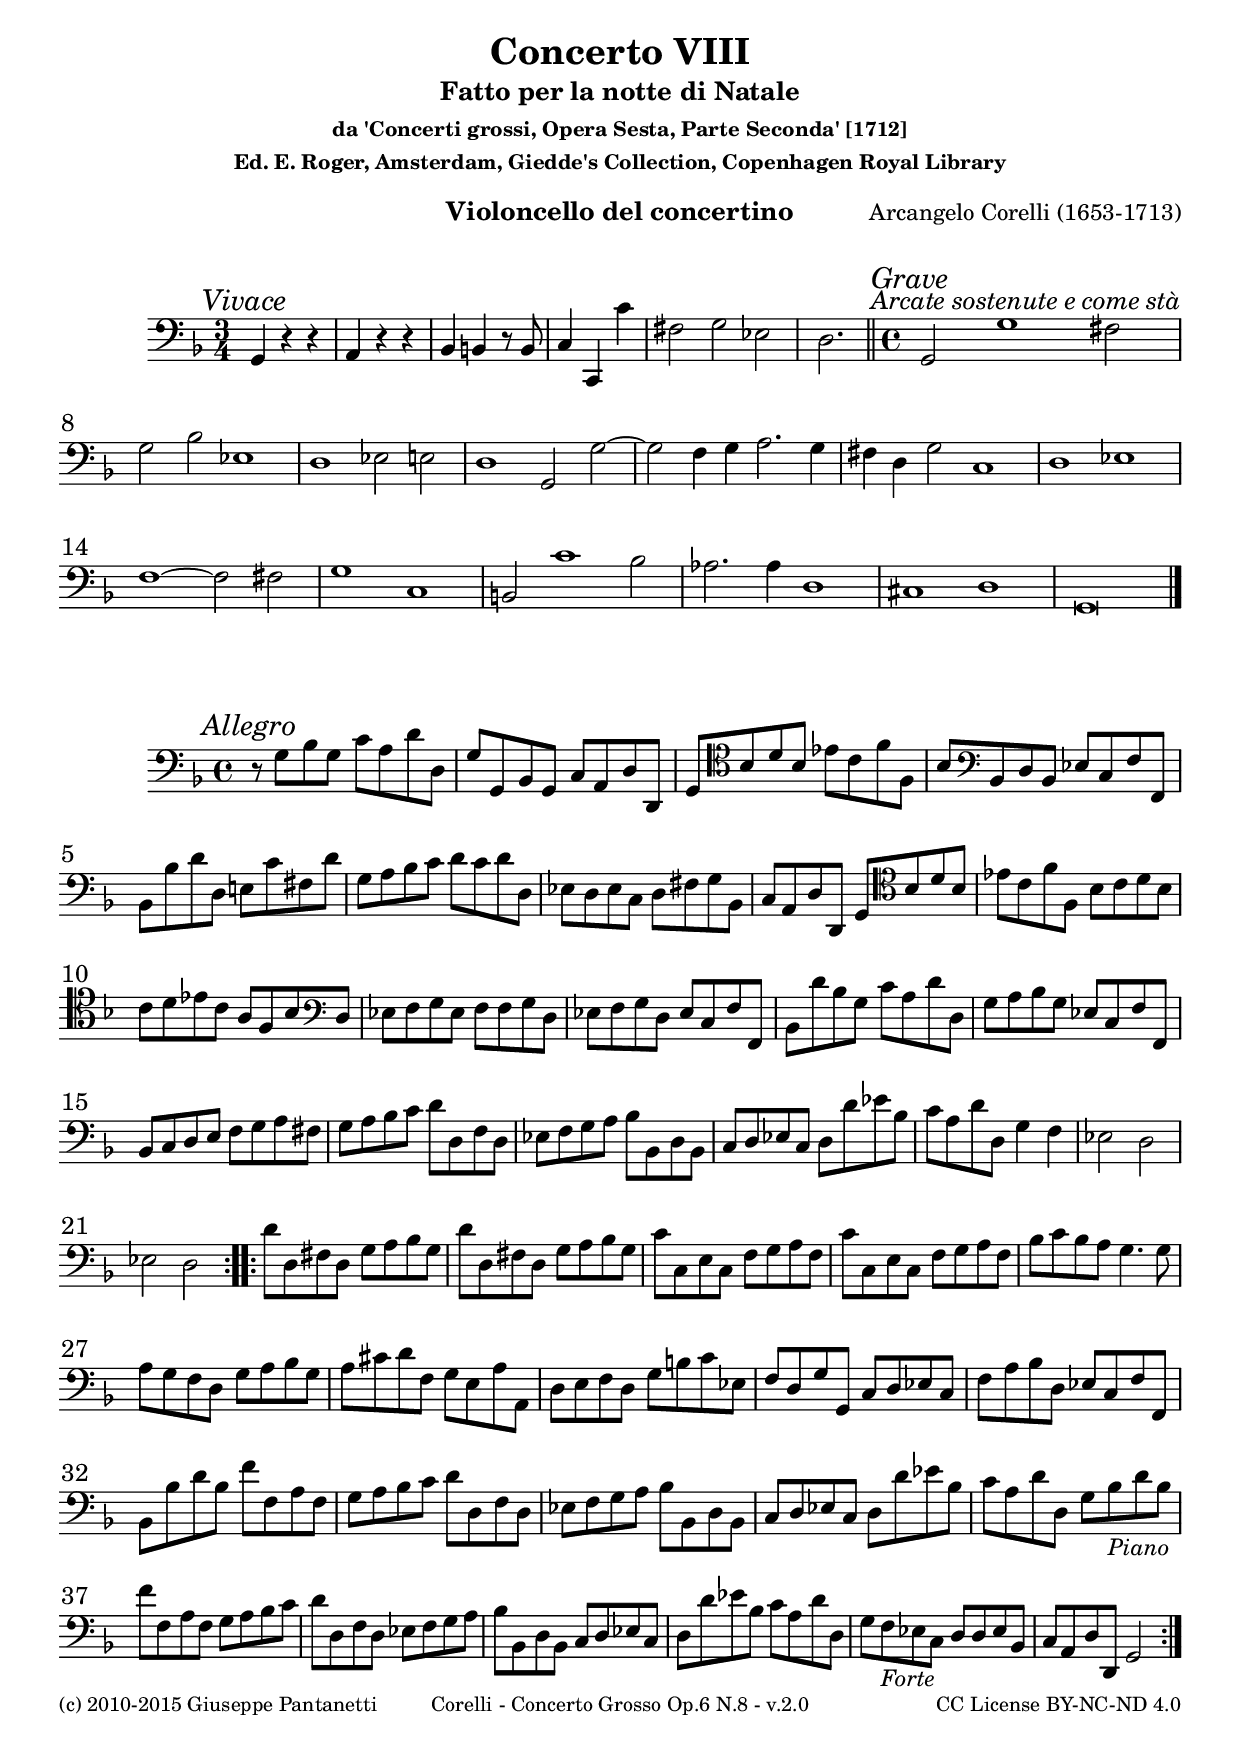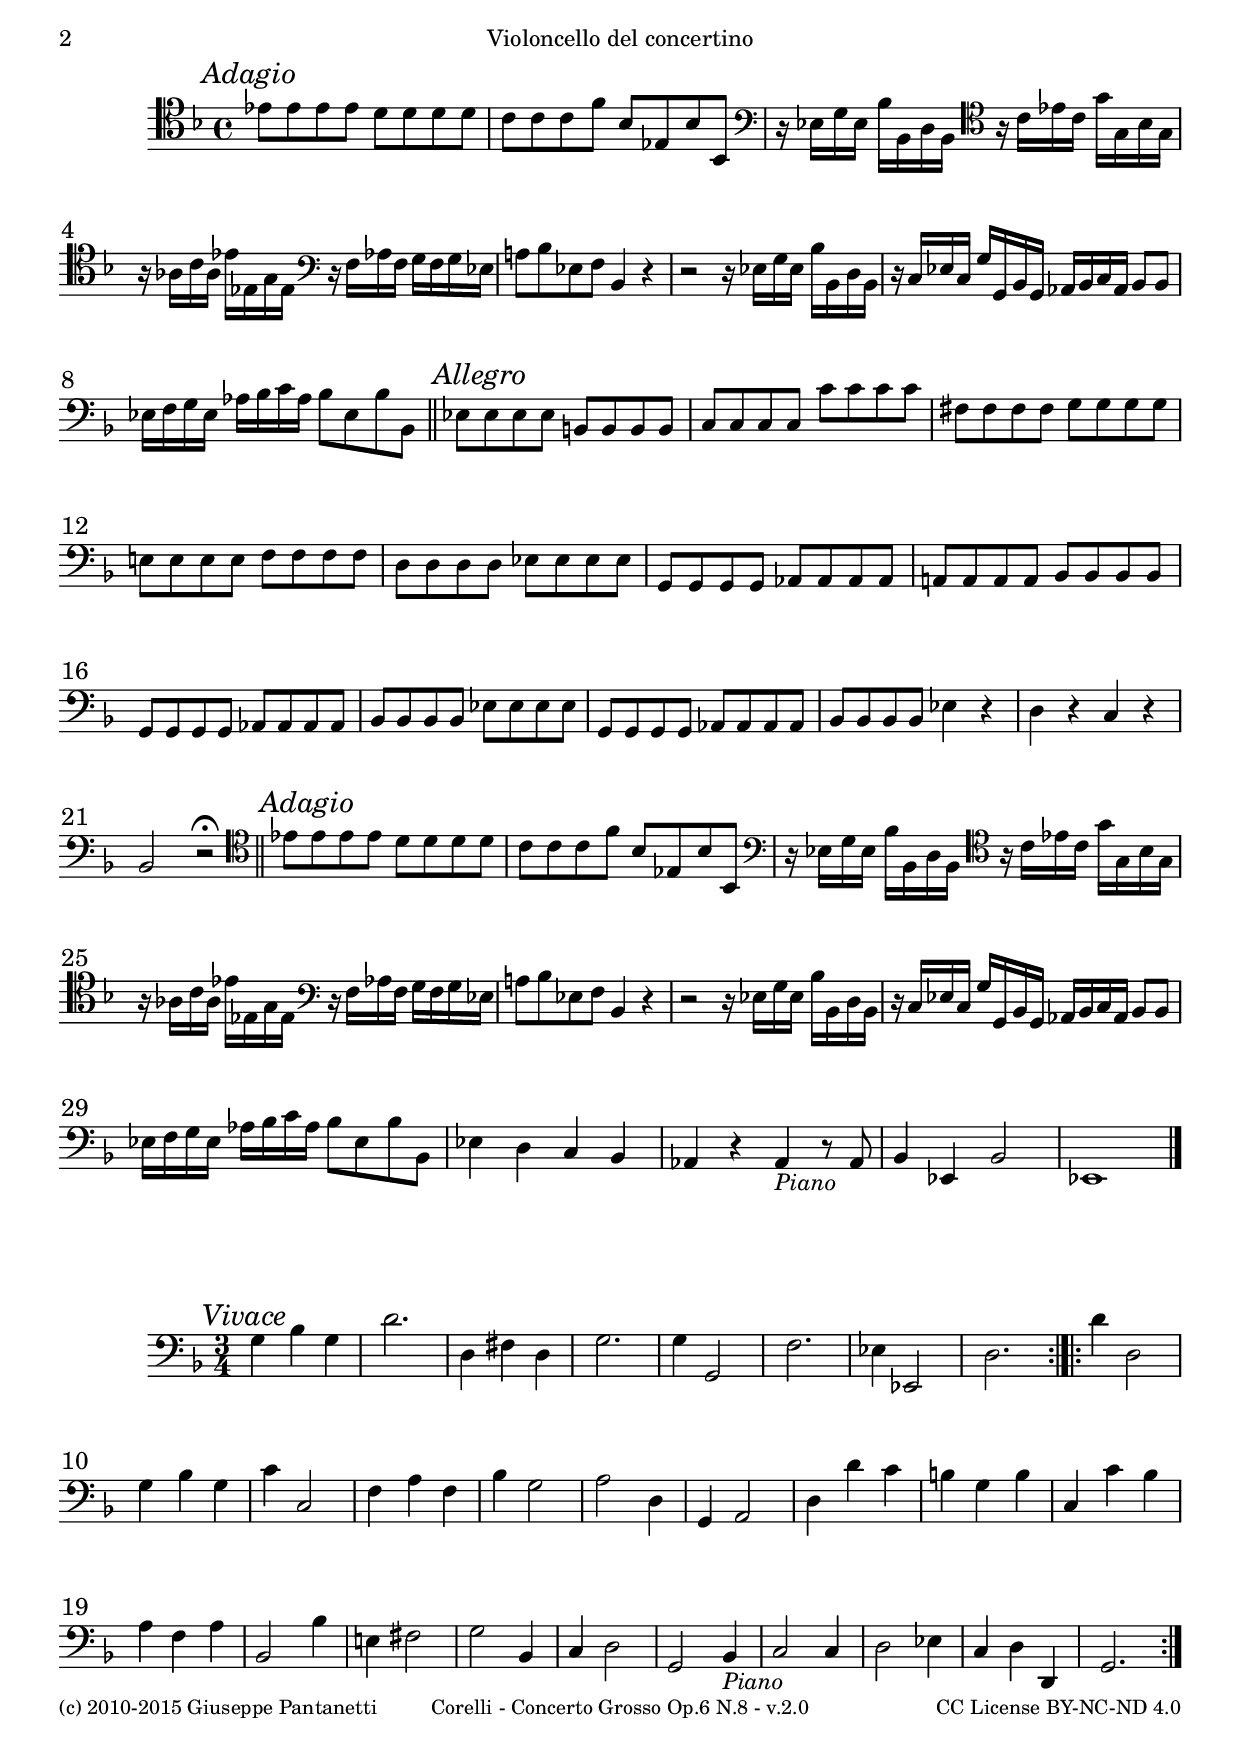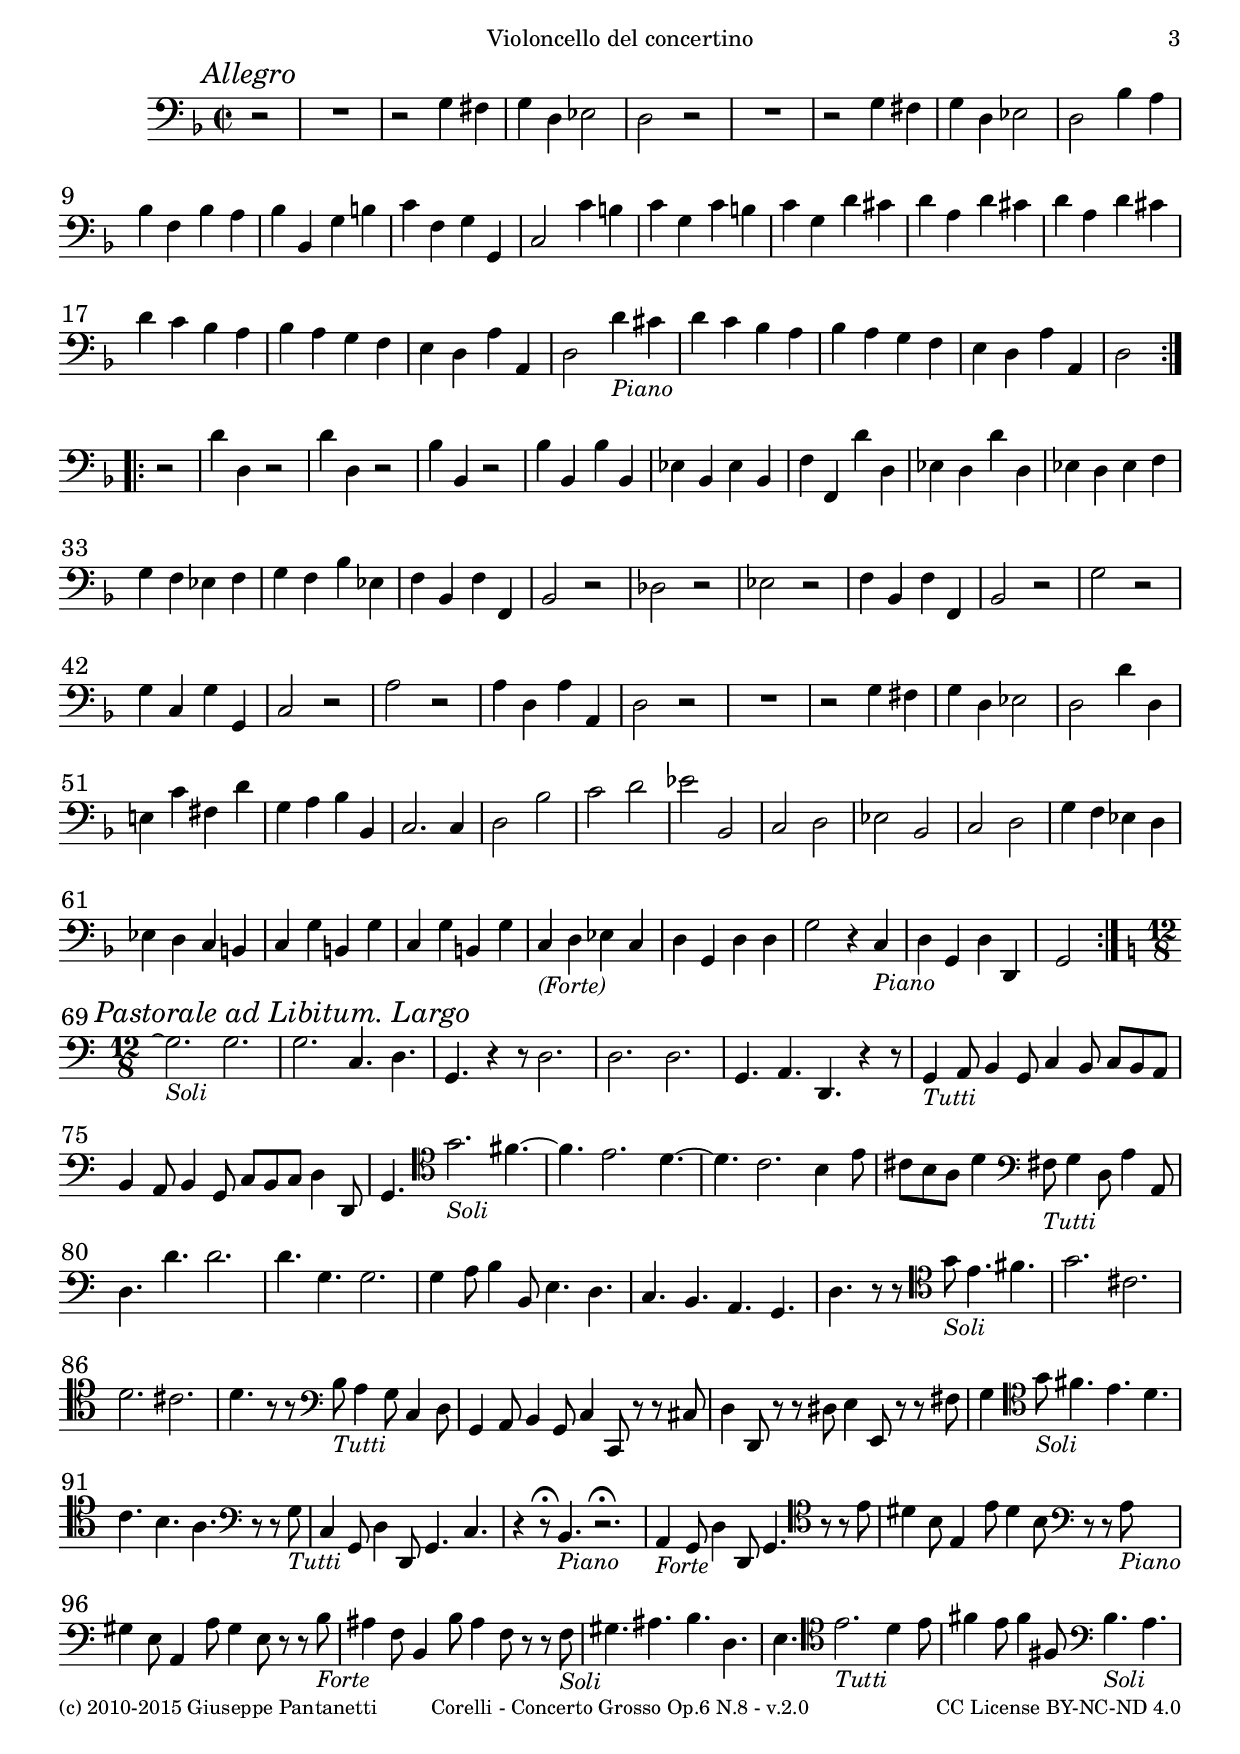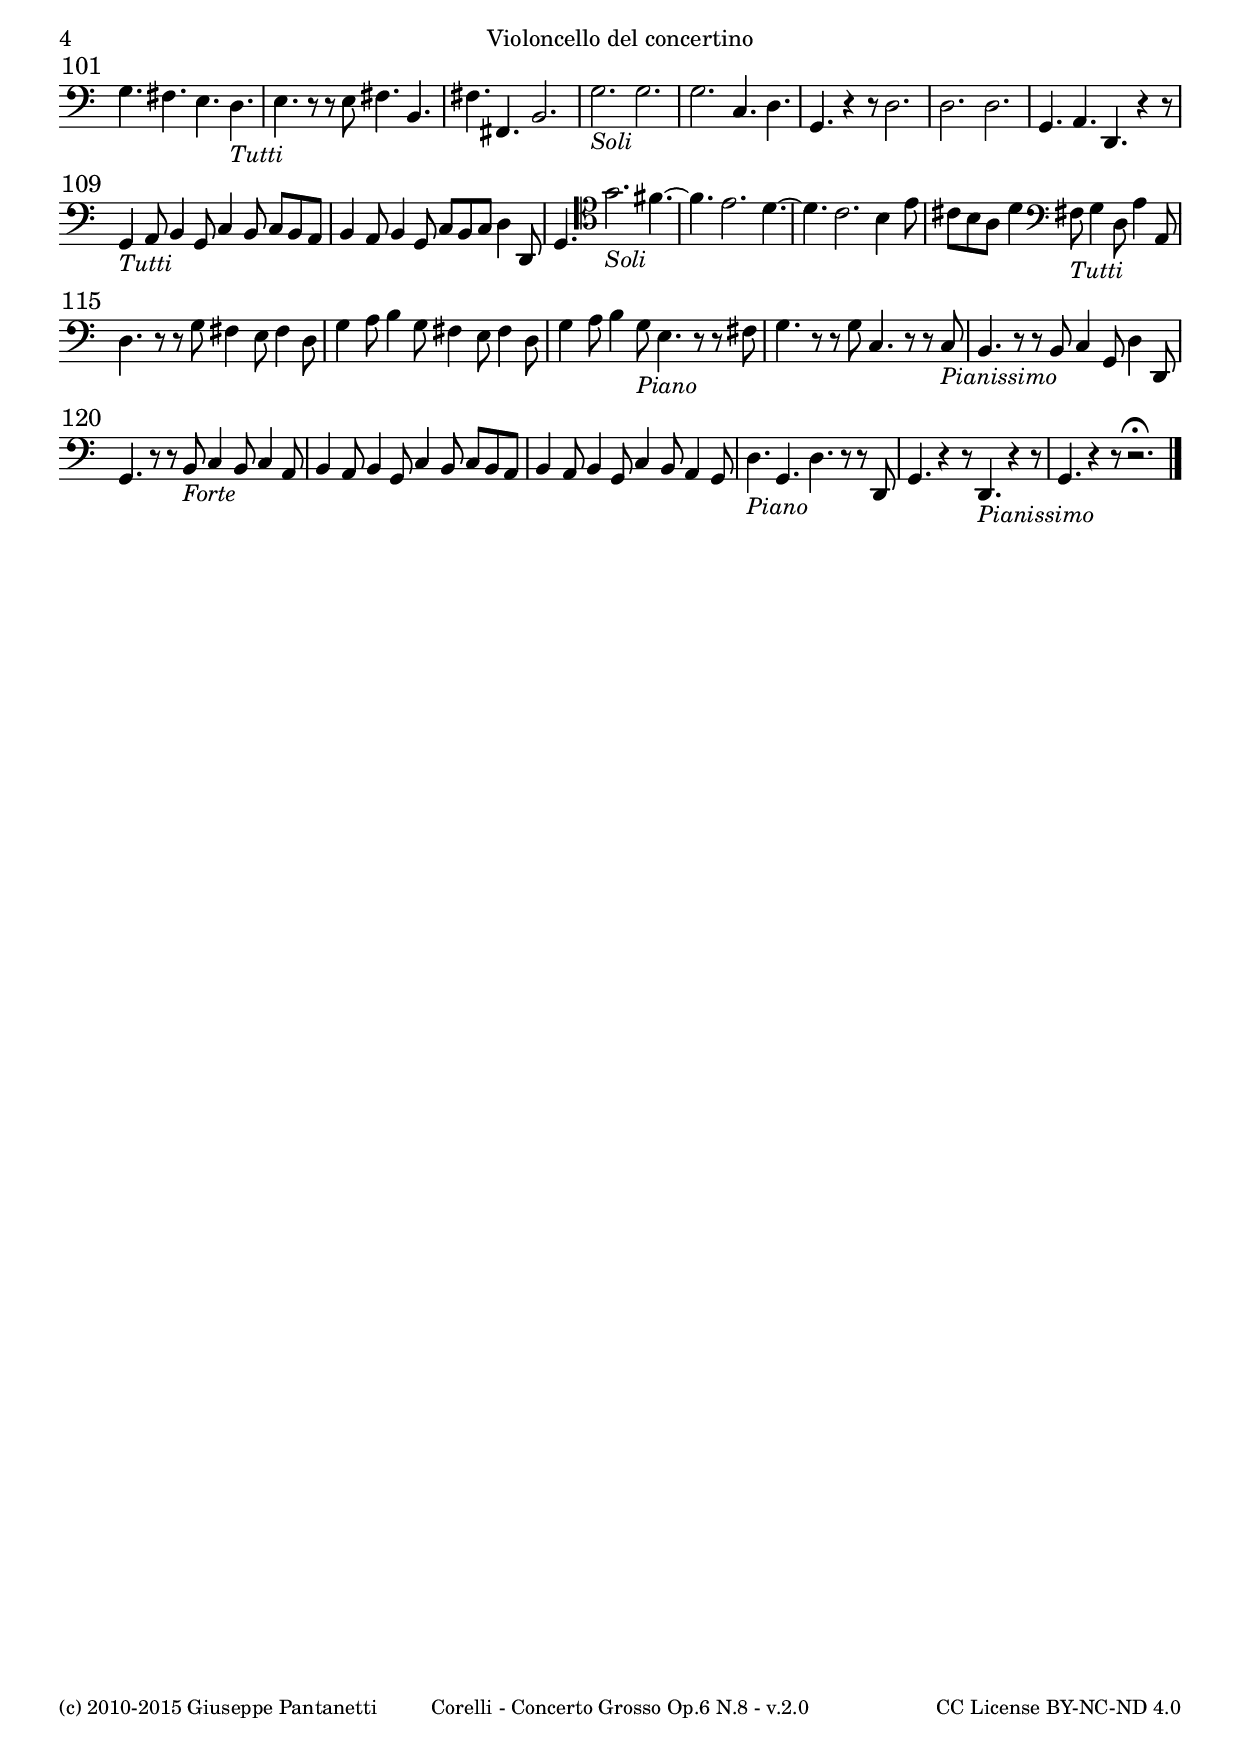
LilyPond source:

\include "corelli-op6n8_header.ly"
\include "corelli-op6n8_paper.ly"
\include "corelli-op6n8_utilities.ly"

% #(set-global-staff-size 17.6)

\layout {
	\context { \Score skipBars = ##t }
}

\paper {
	auto-first-page-number = ##t
}

vcvivace = \relative c {
	\global
	\time 3/4
	\key d \minor
	\clef bass

	g4 r r |
	a r r |
	bes b r8 b |
	c4 c, c'' |
	\set Score.measureLength = #(ly:make-moment 6 4)
	fis,2 g ees |
	\set Score.measureLength = #(ly:make-moment 3 4)
	d2. | \bar "||"
}

clvivace = \figuremode {
	\global
	\time 3/4

  <_>4 <_> <_> |
  <6+> <_> <_> |
  <6> <6 5> <_> |
  <9 _-> <8> <_> |
	\set Score.measureLength = #(ly:make-moment 6 4)
	<6 5>2 <_> <6> |
	\set Score.measureLength = #(ly:make-moment 3 4)
	<_+>2. | \bar "||"
}

vcgrave = \relative c' {
	\global
	\clef bass
	\time 4/4
	\set Score.measureLength = #(ly:make-moment 4 2)

	g,2 g'1 fis2 |
  g2 bes ees,1 |
  d ees2 e |
  d1 g,2 g'~ |
  g f4 g a2. g4 |
  fis d g2 c,1 |

  d ees |
  f~ f2 fis |
  g1 c, |
  b2 c'1 bes2 |
  aes2. aes4 d,1 |
  cis d |
	g,\breve | \bar "|."
}

clgrave = \figuremode {
	\global
	\clef bass
	\time 4/4
	\set Score.measureLength = #(ly:make-moment 4 2)

	<_>2 <5> <4 2> <6 5> |
  <9>2 <6> <7> <6> |
  <6 4> <5 3+> <7> <6+> |
  <4> <3+> <9> <8> | % <3+> Modificato dall'originale <3>
  <4+ 2> <6>4 <_> <5 4>2 <5- 3-> |
  <6 5>4 <_> <_>2 <9 7 _-> <8 6> |

  <7 _+>2 <6> <7> <6> |
  <7 3> <6 4> <5 4> <6 5> |
  <9> <8> <7 3!> <6- 4> |
  <6 5> <3-> <4+ 2> <6> |
  <7> <6> <7 3+> <6 4> |
  <6 5>1 <4>2 <3+> |
	<_!>\breve | \bar "|."
}

vcallegro = \relative c' {
	\global
	\clef bass
	\key d \minor
	\time 4/4
	\set Score.measureLength = #(ly:make-moment 4 4)

	\repeat volta 2 {
	  r8 g bes g c a d d, |
	  g g, bes g c a d d, |
	  g \clef tenor bes' d bes ees c f f, |
	  bes \clef bass bes, d bes ees c f f, |
	  bes bes' d d, e! c' fis, d' |

	  g, a bes c d c d d, |
	  ees d ees c d fis g bes, |
	  c a d d, g \clef tenor bes' d bes |
	  ees  c f f, bes c d bes |

	  c d ees c a f bes \clef bass d, |
	  ees f g ees f f g d |
	  ees f g d ees c f f, |
	  bes d' bes g c a d d, |
	  g a bes g ees c f f, |

	  bes c d e f g a fis |
	  g a bes c d d, f d |
	  ees f g a bes bes, d bes |
	  c d ees c d d' ees bes |
	  c a d d, g4  f |

	  ees2 d |
	  ees2 d
	}

	\repeat volta 2 {
	  \repeat unfold 2 {d'8 d, fis d g a bes g} |
	  \repeat unfold 2 {c c, e c f g a f} |

	  bes c bes a g4. g8 |
	  a g f d g a bes g |
	  a cis d f, g e a a, |
	  d e f d g b c ees, |
	  f d g g, c d ees c |

	  f a bes d, ees c f f, |
	  bes bes' d bes f' f, a f |
	  g a bes c d d, f d |
	  ees f g a bes bes, d bes |
	  c d ees c d d' ees bes |

	  c a d d, g bes_\piano d bes |
	  f' f, a f g a bes c |
	  d d, f d ees f g a |
	  bes bes, d bes c d ees c |
	  d d' ees bes c a d d, |

	  g f_\forte ees c d d ees bes |
	  c a d d, g2
	}
}

clallegro = \figuremode {
	\global
	\clef bass
	\time 4/4
	\set Score.measureLength = #(ly:make-moment 4 4)

	\repeat volta 2 {
		\repeat unfold 2 {<_>2 <6 5 _->4 <_+> } |
		\repeat unfold 2 {<_>2 <6 5>4 <3>} |
		<_>2 <6 5>4 <6 5> |

		<9>4 <6> <4> <3+> |
		<7>4 <6> <7 _+>2 |
		<6 5 _->4 <_+> <_>2 |
		<6 5>4 <3> <9> <6> |

		<9 _->4 <6> <6 5>2 |
		<9>4 <6> <7> <5> |
		<_>4 <5> <6 5> <3> |
		<_>4 <6> <6 5 _-> <_+> |
		<9>4 <6> <6 5> <3> |

		<9>4 <6> <4>2 |
		<9>4 <6> <4> <[6]> |
		<9>4 <6-> <4> <[6]> |
		<9>4 <6> <7 _+> <5> |
		<6 5>4 <_+> <_> <6> |

		<7>4 <6> <_+>2 |
		<7>4 <6> <_+>2
	}

	\repeat volta 2 {
		<[_+]>4 <[6]>2 <[6]>4 |
		<4>1 |
		<_>4 <[6]>2 <[6]>4 |
		<4>1 |

		<_>2 <[6]> |
		<_+>2 <9>4 <6> |
		<7 _+>2 <6 5>4 <_+> |
		<_>2 <7 _!>4 <_-> |
		<6 5>4 <_!> <_->2 |

		<7>2 <6 5>4 <3> |
		<_>4 <[6]> <4> <[6]> |
		<9>4 <6> <4> <[6]> |
		<9>4 <6> <4> <[6]> |
		<9 _->4 <6> <7 _+> <5>8 <[6]> |

		<6 5 _->4 <_+> <_> <[6]> |
		<4>4 <[6]> <9> <6> |
		<4>4 <[6]> <9> <6> |
		<4>4 <[6]> <9 _-> <6> |
		<7 _+>4 <5> <6 5 _-> <_+> |

		<_>4 <6> <7 _+> <5> |
		<6 5 _->4 <_+> <_>2
	}
}

vcadagio = \relative c' {
	\global
  \clef tenor

  ees8 ees ees ees d d d d |
  c c c f bes, ees, bes' bes, |

  \clef bass r16 ees g ees bes' bes, d bes \clef tenor r c' ees c g' g, bes g |
  r aes c aes ees' ees, g ees \clef bass r f aes f g f g ees |
  a!8 bes ees, f bes,4 r |

  r2 r16ees g es bes' bes, d bes |
  r c ees c g' g, bes g aes bes c aes bes8 bes |
  ees16 f g  ees aes bes c aes bes8 ees, bes' bes, |
}

cladagio = \figuremode {

  <_>2 <6> |
  <7 _->4 <6->8 <7> <7>4 <4>8 <3> |

  <_>8 <[6]> <4>4 <9>8 <6> <4>4 |
  <9>8 <6> <4>4  <9>8 <6> <7> <6-> |
  <6 5>4 <6 5>8 <3> <_>2 |

  <_>2 <4->4 <4>4 |
  <9 [_-]>8 <6>8 <4>2 <4>8 <3> |
  <_>4 <9>8 <6> <7>4 <4>8 <3> |
}

vcallegroII = \relative c' {
	\global

  ees,8 ees ees ees b b b b |
  c c c c c' c c c |
  fis, fis fis fis g g g g |
  e! e e e f f f f |
  d d d d ees ees ees ees |

  g, g g g aes aes aes aes |
  a! a a a bes bes bes bes |
  g g g g aes aes aes aes |
  bes bes bes bes ees ees ees ees |
  g, g g g aes aes aes aes |

  bes8 bes bes bes ees4 r |
	d r c r |
	bes2 r\fermata | \bar "||"
}

clallegroII = \figuremode {
	\global

	<_>2 <[6]> |
	<_>1 |
	<[6]>2 <_> |
	<[6]>2 <[_-]> |
	\repeat unfold 4 {<[6]>2 <_> }|
	<_>1 |
	<[6]>2 <_> |
	<_>1 |
	<6>2 <6 [_-]> |
	<_>1 | \bar "||"
}

vcadagioII = {
	\vcadagio
	\relative c { ees4 d c bes |
  aes r  aes_\piano r8 aes |
  bes4 ees, bes'2 |
  ees,1 } \bar "|."
}

cladagioII = {
	\cladagio
	\figuremode {
		<_>4 <6 4 2> <7 5 3> <8 6 4> |
		<5>4 <_>2 <_>8 <6> |
		<7>2 <4>4 <3> |
		<_>1 |
  } \bar "|."
}

vcvivaceII = \relative c' {
	\global
	\key d \minor
	\time 3/4
  \clef bass

  g4 bes g |
  d'2. |
  d,4 fis d |
  g2.
  g4 g,2 |
  f'2. |
  ees4 ees,2 |
	d'2. | \bar ":|.|:"
  d'4 d,2 |
  g4 bes g |
  c c,2 |
  f4 a f |

  bes g2 |
  a d,4 |
  g, a2 |
  d4 d' c |
  b g b |
  c, c' bes |
  a f a |
  bes,2 bes'4 |
  e,! fis2 |
  g bes,4 |
  c d2 |

  g, bes4_\piano |
  c2 c4 |
  d2 ees4 |
  c d d, |
  g2. \bar ":|.|:"
}

clvivaceII = \figuremode {
	\global
	\time 3/4

	<_>2. |
	<_+>2. |
	\repeat unfold 3 { <_>2. | }
	<6>2. |
	<7>4 <6>2 |
	<_+>2. |
	\repeat unfold 4 { <_>2. | }
	<_>4 <6>2 |
	<_+>2 <_>4 |
	<7 5>4 <4> <3> |
	\repeat unfold 2 { <_>2. | }
	<_->2. |
	\repeat unfold 2 { <_>2. | }
	<6 5>4 <6 5>2 |
	<9>4 <8>4 <_>4 |
	<6 5 _->4 <_+>2 |
	<_>2. |
	<9 _->4 <8>4 <_>4 |
	<7 _+>2 <5>4 |
	<7 5>4 <4>4 <3>4 |
	<_>2. |
}

vcallegroIII = \relative c' {
	\global
	\key d \minor
	\time 2/2
  	\clef bass

	\repeat volta 2 {
		\partial 4*2 \repeat unfold 2 { r2 | R1 | r2 g4 fis | g d ees2 | d }
		bes'4 a | bes f bes a |
		bes bes, g' b |
		c f, g g, |
		c2 c'4 b |
		c g c b |
		c g d' cis |
		d a d cis |

		d a d cis |
		d c bes a |
		bes a g f |
		e d a' a, |
		d2 d'4_\piano cis |
		d c bes a |
		bes a g f |
		e d a' a, |

		d2 \break
	}

	\repeat volta 2 {
	  r2 |
	  d'4 d, r2 |
	  d'4 d, r2 |
	  bes'4 bes, r2 |
	  bes'4 bes, bes'4 bes, |
	  ees bes ees bes |
	  f' f, d'' d, |
	  ees d d' d, |
	  ees d ees f |

	  g f ees f |
	  g f bes ees, |
	  f bes, f' f, |
	  bes2 r |
	  des r |
	  ees r |
	  f4 bes, f' f, |
	  bes2 r |
	  g' r |
	  g4 c, g' g, |

	  c2 r |
	  a' r |
	  a4 d, a' a, |
	  d2 r |
	  R1 |
	  r2 g4 fis |
	  g d ees2 |
	  d d'4 d, |
	  e! c' fis, d' |
	  g, a bes bes, |

	  c2. c4 |
	  d2 bes' |
	  c d |
	  ees bes, |
	  c d |
	  ees bes |
	  c d |
	  g4 f ees d |
	  ees d c b |
	  c g' b, g' |

	  c, g' b, g' |
	  c,_\forteb d ees c |
	  d g, d' d |
	  g2 r4 c,4_\piano |
	  d g, d' d, |

		\set Score.measureLength = #(ly:make-moment 2 4)
	        g2
	}
}

clallegroIII = \figuremode {
	\global
	\time 2/2

	\repeat volta 2 {
		\partial 4*2 <_>2 |
		<_>1*2 |
		<_>2 <7>4 <6> |
		<_+>2 <_> |
		<_>1 |
		<_>1 |

		<_>2 <7>4 <6> |
		<_+>2 <_> |
		<_>1 |
		<_>2 <_!> |
		<_->2 <4>4 <3> |
		<_->2 <_> |
		<_>2 <[_-]>2 |
		<_>1*2 |

		<_>2 <6>4 <6> |
		<6>4 <6> <6> <6> |
		<6>4 <6> <6> <6> |
		<6+>2 <4>4 <3> |
		<_>2 <6>4 <6> |
		<6>4 <6> <6> <6> |
		<6>4 <6> <6> <6> |
		<6+>2 <4>4 <3> |

		<_>2
	}

	\repeat volta 2 {
		<_>2 |
		<_+>4 <_>4 <_>2 |
		<_+>4 <_>4 <_>2 |
		<_>1*3 |
		<_>2 <6> |
		<6>4 <6> <6> <_>4 |
		<6>4 <_> <6>4 <6> |

		<6->4 <6> <6> <6> |
		<6->4 <6> <_>2 |
		<7>2 <4>4 <3> |
		<_>1 |
		<6>2 <_> |
		<_->2 <_> |
		<_>4 <_-> <4> <3> |
		<_>1 |
		<_!>2 <_>2 |
		<_!>4 <_-> <4> <3> |

		<_>1 |
		<_+>2 <_> |
		<_+>2 <4>4 <3> |
		<_>1*3 |
		<_>2 <7>4 <6> |
		<_+>2 <_> |
		<7>2 <5> |
		<9>2 <6> |

		<_->2. <_>4 |
		<_+>2 <_> |
		<_->2 <_+> |
		<_>1 |
		<_->2 <_+> |
		<_>1 |
		<6 4+ 3->4 <7 5> <4> <3> |
		<_>1*5 |

		<7 _+>2 <4>4 <3> |
		<_>2 <_>4 <_-> |
		<7 _+>2 <4>4 <3> |

		\set Score.measureLength = #(ly:make-moment 2 4)
			<_>2
	}
}

vcpastoralepiece = \relative c' {
  g2. c,4. d |

  g, r4 r8 d'2. |
  d d |
  g,4. a d, r4 r8  |
  g4_\tutti a8 b4 g8 c4 b8 c b a |
  b4 a8 b4 g8 c b c d4 d,8 |
  g4. \clef tenor g''2._\soli fis4.~ |

  fis e2. d4.~ |
  d c2. b4 e8 |
  cis b a d4 \clef bass fis,8_\tutti g4 d8 a'4 a,8 |
}

clpastoralepiece = \figuremode {
	<_>2. <6 4> |
	<5>2. <_>4. <_+> |

	<_>2. <_+> |
	<6 4>2. <_+> |
	<_>4. <_+> <_>2. |
	<_>1. |
	<_>2. <6 5>4. <_+> |
	<_>4. <5> <4 2> <6> |

	<4 2>4. <6> <4 2> <6> |
	<4 2>4. <6> <4+ 2> <6> |
	<6 5>4. <_+>4 <_>8 <_>4. <4>4 <3>8 |
}

vcpastorale = \relative c {
	\global
	\key c \major
	\time 12/8

  g'2.\repeatTie_\soli g |
	\vcpastoralepiece
  d4. d' d2. |
  d4. g, g2. |

  g4 a8 b4 b,8 e4. d |
  c b a g |
  d' r8 r \clef tenor g'8_\soli e4. fis |
  g2. cis, |
  d cis |

  d4. r8 r \clef bass b8_\tutti a4 g8 c,4 d8 |
  g,4 a8 b4 g8 c4 c,8 r r cis' |
  d4 d,8 r r dis' e4 e,8 r r fis' |
  g4 \clef tenor g'8_\soli fis4. e d |

  c b a \clef bass r8 r g8_\tutti  |
  c,4 g8 d'4 d,8 g4. c |
  r4 r8\fermata b4._\piano r2.\fermata |
  a4_\forte g8 d'4 d,8 g4. \clef tenor r8 r e'' |
  dis4 b8 e,4 e'8

  dis4 b8 \clef bass r8 r a_\piano |
  gis4 e8 a,4 a'8 gis4 e8 r r b'_\forte |
  ais4 f8 b,4 b'8 ais4 f8 r r f_\soli |
  gis4. ais b d, |
  e \clef tenor e'2._\tutti  d4 e8 |
  fis4 e8 fis4 fis,8 \clef bass b4._\soli a |

  g fis e d_\tutti |
  e r8 r e fis4. b, |
  fis' fis, b2. |

  g'2._\soli g |
	\vcpastoralepiece
  d4. r8 r g fis4 e8 fis4 d8 |

  g4 a8 b4 g8 fis4 e8 fis4 d8 |
  g4 a8 b4 g8_\piano e4. r8 r fis |
  g4. r8 r g c,4. r8 r c8_\pianissimo |
  b4. r8 r b c4 g8 d'4 d,8 |
  g4. r8 r b8_\forte c4 b8 c4 a8 |

  b4 a8 b4 g8 c4 b8 c b a |
  b4 a8 b4 g8 c4 b8 a4 g8 |
  d'4._\piano g, d' r8 r d, |
  g4. r4 r8 d4._\pianissimo r4 r8 |
	g4. r4 r8 r2.^\fermata \bar "|."
}

clpastorale = \figuremode {
	\global
	\time 12/8

	\clpastoralepiece
	<_+>4. <_> <6 4>2. |
	<_+>4. <_> <6 4>2. |

	<5>4. <_> <7>4 <6>8 <7 _+>4 <6>8 |
	<7>4 <6>8 <7>4 <6>8 <5>4 <6+>8 <_>4. |
	<_+>4. <_> <6 5> <5> |
	<9>4. <8 3-> <6 5>2. |
	<5 4>2. <6 5> |

	<_+>4. <_>4 <6>8 <_>4. <6 5>4 <_+>8 |
	<_>4.*3 <6>4. |
	<_+>4. <6> <_> <6> |
	<4>4 <6>8 <7>4 <6>8 <7>4 <6>8 <7 _+>4 <6>8 |

	<7>4 <6>8 <7>4 <6>8 <6+>4. <_> |
	<_>4. <4>4 <3>8 <_>4. <_> |
	<_>4. <6> <_>2. |
	<6+>4. <4>4 <3>8 <_>4. <_> |
	<_>1.*3

	<7>4. <5> <4> <6> |
	<7>4. <6> <4+ 2> <6> |

	<6 4>4. <5 3> <_> <6 4 2> |
	<7 5 3>4. <8 6 4> <9 7 5> <6> |
	<9>4. <8>  <7 _+> <_> |
	<6 4>4. <5 3> <_>2. |

	\clpastoralepiece
	<_>1.*2 |
	<_>2. <7> |
	<4>4. <_> <7>4. <_>4 <6>8 |
	<7>4. <_>4 <6>8 <_>4. <_+> |
	<_>1.*3 |

	<_+>4. <_> <4> <_>4 <3>8 |
	<_>2. <_+> |
	<_>1. |
}


\header { instrument = "Violoncello del concertino" }

\book {
	\score { { \new Staff
		\vivace \vcvivace
		\grave  \vcgrave
	} }
	\score { { \new Staff
		\allegro \vcallegro \pageBreak
	} }
	\score { { \new Staff
		\adagio \time 4/4 \key d \minor \vcadagio \bar "||"
		\allegro \vcallegroII
		\adagio \vcadagioII
	} }
	\score { { \new Staff
		\vivace \vcvivaceII \pageBreak
	} }
	\score { { \new Staff
		\allegro \vcallegroIII \break
		\pastorale \vcpastorale
	} }
}
